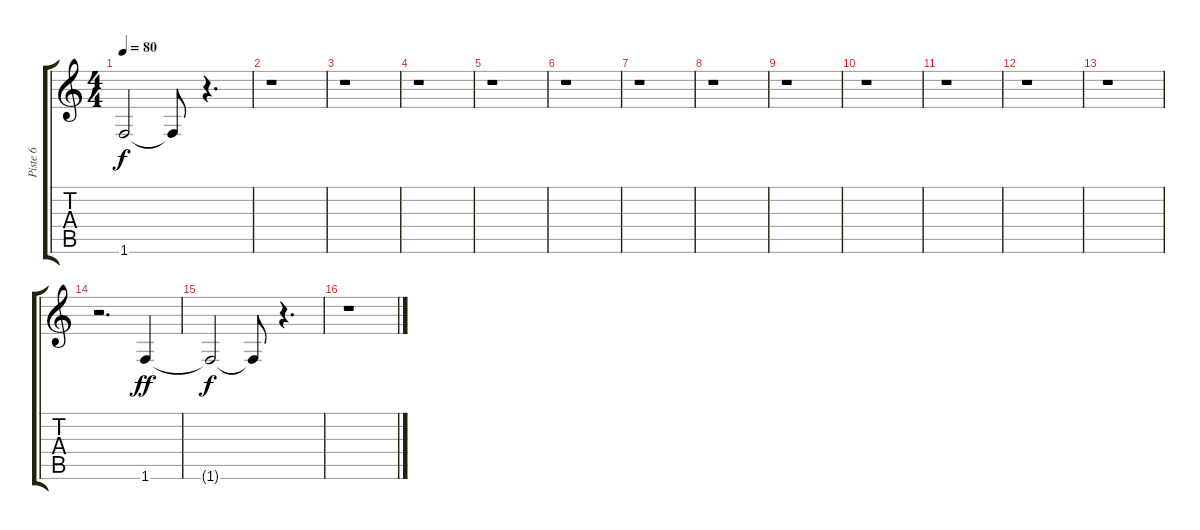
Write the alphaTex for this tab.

\track ("Piste 6" "Piste 6") {instrument fretlessbass}
\staff {score tabs}
\tuning (E4 B3 G3 D3 A2 E2) {hide}
\ts (4 4)
\tempo 80
\clef g2
\ks c
1.6{t}.2{dy f} 1.6{t}.8 r.4{d} |
r.1 |
r.1 |
r.1 |
r.1 |
r.1 |
r.1 |
r.1 |
r.1 |
r.1 |
r.1 |
r.1 |
r.1 |
r.2{d} 1.6.4{dy ff} |
1.6{t}.2{dy f} 1.6{t}.8 r.4{d} |
r.1
